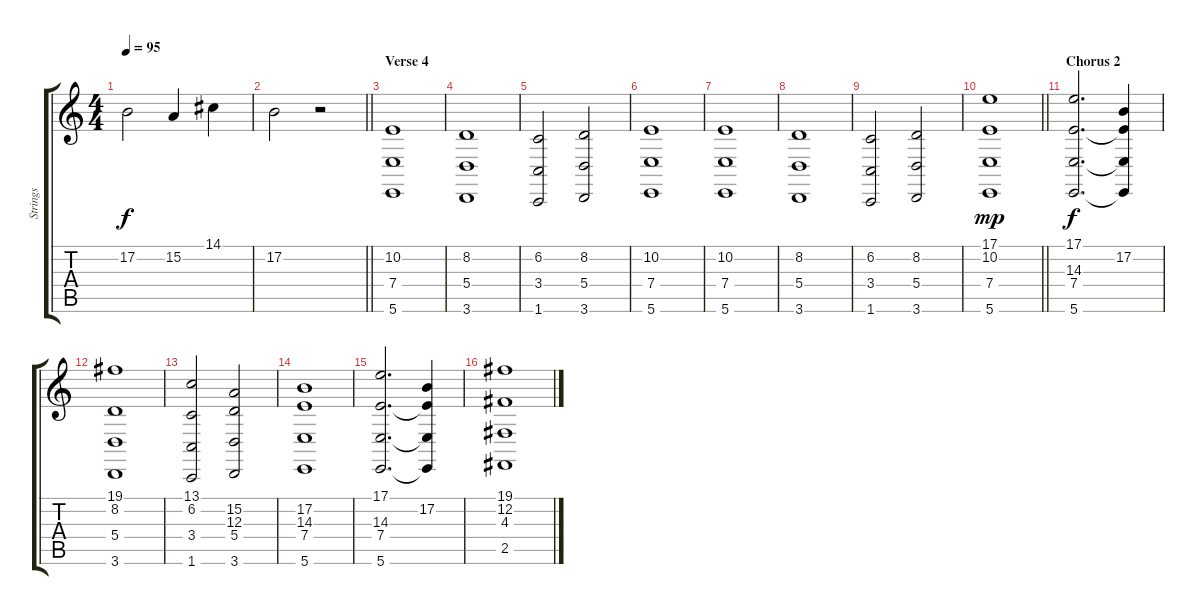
\track ("Strings" "Strings") {instrument stringensemble1}
\staff {score tabs}
\tuning (B3 Gb3 D3 A2 E2 B1) {hide}
\ts (4 4)
\tempo 95
\clef g2
\ks c
17.2.2{dy f} 15.2.4 14.1.4 |
\barLineRight lightlight
17.2.2 r.2 |
\section ("" "Verse 4")
(10.2 7.4 5.6).1 |
(8.2 5.4 3.6).1 |
(6.2 3.4 1.6).2 (8.2 5.4 3.6).2 |
(10.2 7.4 5.6).1 |
(10.2 7.4 5.6).1 |
(8.2 5.4 3.6).1 |
(6.2 3.4 1.6).2 (8.2 5.4 3.6).2 |
\barLineRight lightlight
(17.1 10.2 7.4 5.6).1{dy mp} |
\section ("" "Chorus 2")
(17.1 14.3 7.4 5.6).2{d dy f} (17.2 14.3{t} 7.4{t} 5.6{t}).4 |
(19.1 8.2 5.4 3.6).1 |
(13.1 6.2 3.4 1.6).2 (15.2 12.3 5.4 3.6).2 |
(17.2 14.3 7.4 5.6).1 |
(17.1 14.3 7.4 5.6).2{d} (17.2 14.3{t} 7.4{t} 5.6{t}).4 |
(19.1 12.2 4.3 2.5).1
